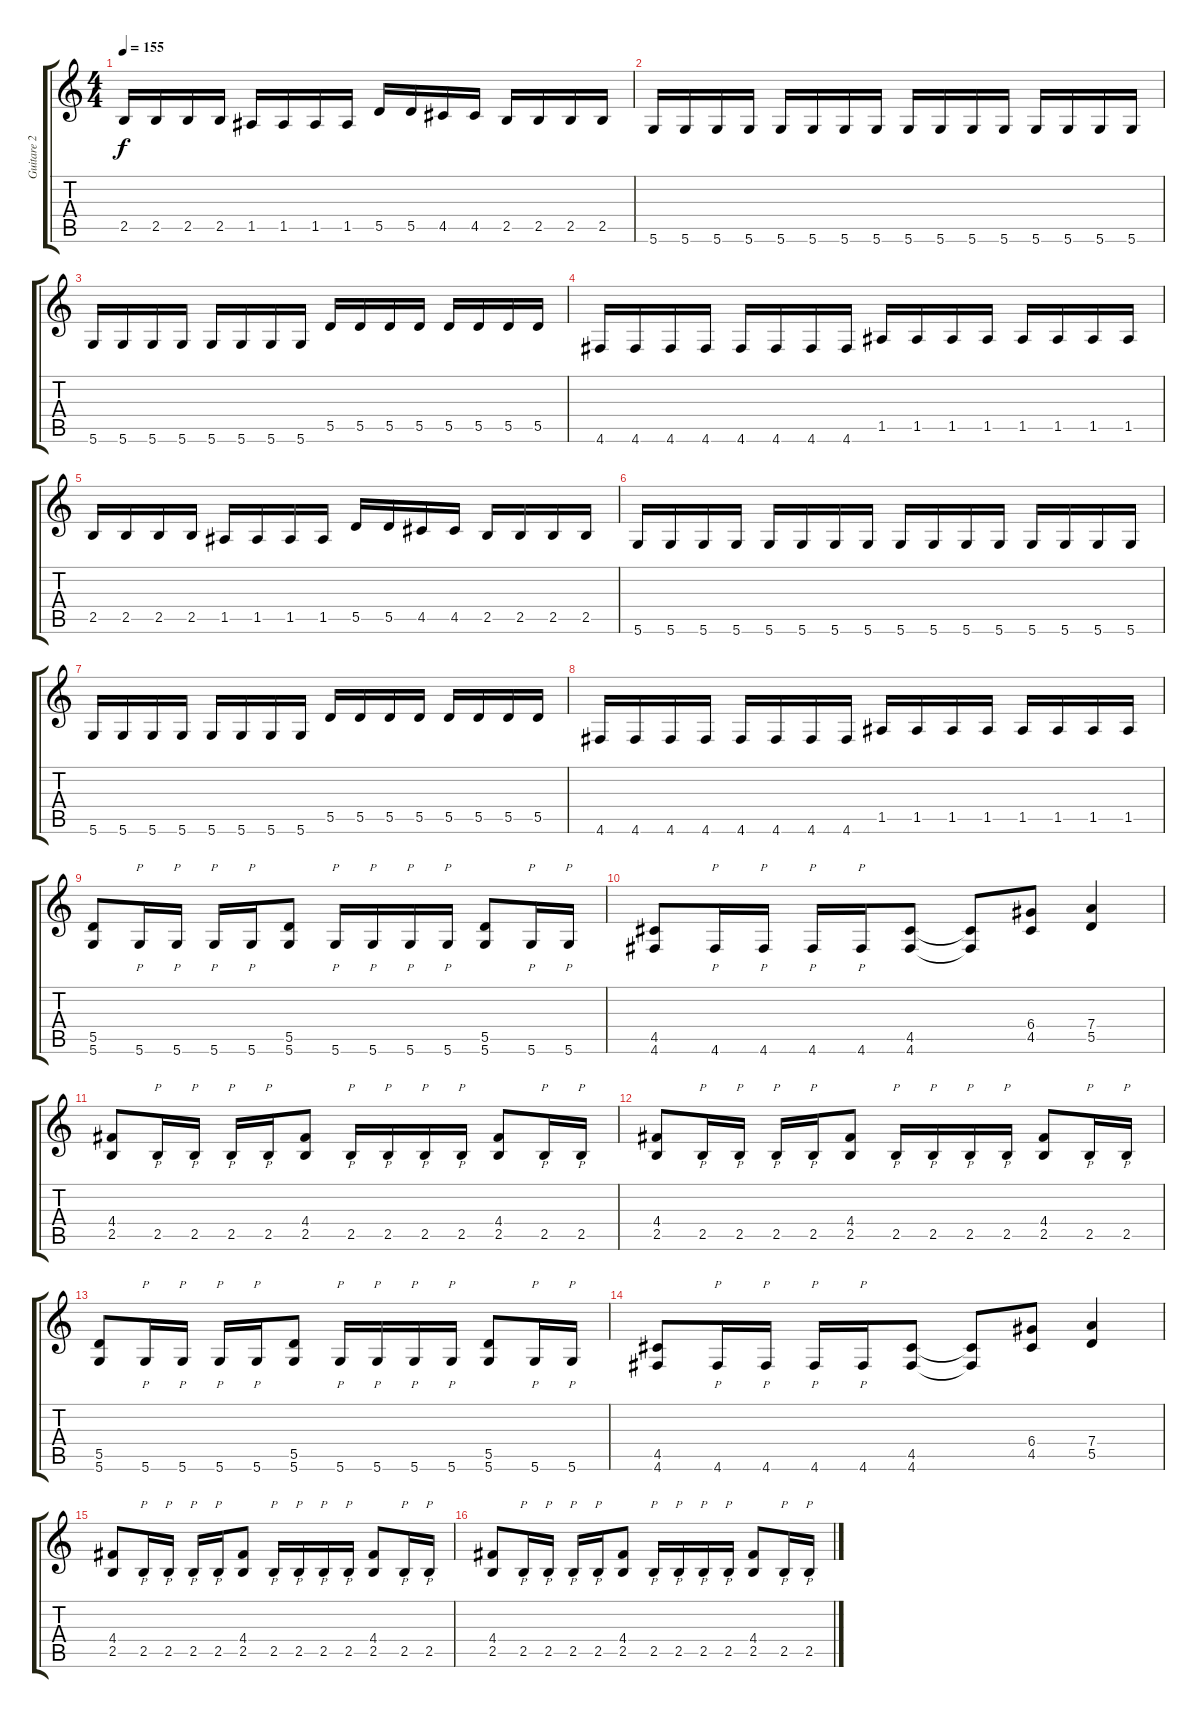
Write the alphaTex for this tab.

\track ("Guitare 2" "Guitare 2") {instrument distortionguitar}
\staff {score tabs}
\tuning (E4 B3 G3 D3 A2 D2) {hide}
\ts (4 4)
\tempo 155
\clef g2
\ks c
2.5.16{dy f} 2.5.16 2.5.16 2.5.16 1.5.16 1.5.16 1.5.16 1.5.16 5.5.16 5.5.16 4.5.16 4.5.16 2.5.16 2.5.16 2.5.16 2.5.16 |
5.6.16 5.6.16 5.6.16 5.6.16 5.6.16 5.6.16 5.6.16 5.6.16 5.6.16 5.6.16 5.6.16 5.6.16 5.6.16 5.6.16 5.6.16 5.6.16 |
5.6.16 5.6.16 5.6.16 5.6.16 5.6.16 5.6.16 5.6.16 5.6.16 5.5.16 5.5.16 5.5.16 5.5.16 5.5.16 5.5.16 5.5.16 5.5.16 |
4.6.16 4.6.16 4.6.16 4.6.16 4.6.16 4.6.16 4.6.16 4.6.16 1.5.16 1.5.16 1.5.16 1.5.16 1.5.16 1.5.16 1.5.16 1.5.16 |
2.5.16 2.5.16 2.5.16 2.5.16 1.5.16 1.5.16 1.5.16 1.5.16 5.5.16 5.5.16 4.5.16 4.5.16 2.5.16 2.5.16 2.5.16 2.5.16 |
5.6.16 5.6.16 5.6.16 5.6.16 5.6.16 5.6.16 5.6.16 5.6.16 5.6.16 5.6.16 5.6.16 5.6.16 5.6.16 5.6.16 5.6.16 5.6.16 |
5.6.16 5.6.16 5.6.16 5.6.16 5.6.16 5.6.16 5.6.16 5.6.16 5.5.16 5.5.16 5.5.16 5.5.16 5.5.16 5.5.16 5.5.16 5.5.16 |
4.6.16 4.6.16 4.6.16 4.6.16 4.6.16 4.6.16 4.6.16 4.6.16 1.5.16 1.5.16 1.5.16 1.5.16 1.5.16 1.5.16 1.5.16 1.5.16 |
(5.5 5.6).8 5.6.16{p} 5.6.16{p} 5.6.16{p} 5.6.16{p} (5.5 5.6).8 5.6.16{p} 5.6.16{p} 5.6.16{p} 5.6.16{p} (5.5 5.6).8 5.6.16{p} 5.6.16{p} |
(4.5 4.6).8 4.6.16{p} 4.6.16{p} 4.6.16{p} 4.6.16{p} (4.5 4.6).8 (4.5{t} 4.6{t}).8 (6.4 4.5).8 (7.4 5.5).4 |
(4.4 2.5).8 2.5.16{p} 2.5.16{p} 2.5.16{p} 2.5.16{p} (4.4 2.5).8 2.5.16{p} 2.5.16{p} 2.5.16{p} 2.5.16{p} (4.4 2.5).8 2.5.16{p} 2.5.16{p} |
(4.4 2.5).8 2.5.16{p} 2.5.16{p} 2.5.16{p} 2.5.16{p} (4.4 2.5).8 2.5.16{p} 2.5.16{p} 2.5.16{p} 2.5.16{p} (4.4 2.5).8 2.5.16{p} 2.5.16{p} |
(5.5 5.6).8 5.6.16{p} 5.6.16{p} 5.6.16{p} 5.6.16{p} (5.5 5.6).8 5.6.16{p} 5.6.16{p} 5.6.16{p} 5.6.16{p} (5.5 5.6).8 5.6.16{p} 5.6.16{p} |
(4.5 4.6).8 4.6.16{p} 4.6.16{p} 4.6.16{p} 4.6.16{p} (4.5 4.6).8 (4.5{t} 4.6{t}).8 (6.4 4.5).8 (7.4 5.5).4 |
(4.4 2.5).8 2.5.16{p} 2.5.16{p} 2.5.16{p} 2.5.16{p} (4.4 2.5).8 2.5.16{p} 2.5.16{p} 2.5.16{p} 2.5.16{p} (4.4 2.5).8 2.5.16{p} 2.5.16{p} |
(4.4 2.5).8 2.5.16{p} 2.5.16{p} 2.5.16{p} 2.5.16{p} (4.4 2.5).8 2.5.16{p} 2.5.16{p} 2.5.16{p} 2.5.16{p} (4.4 2.5).8 2.5.16{p} 2.5.16{p}
